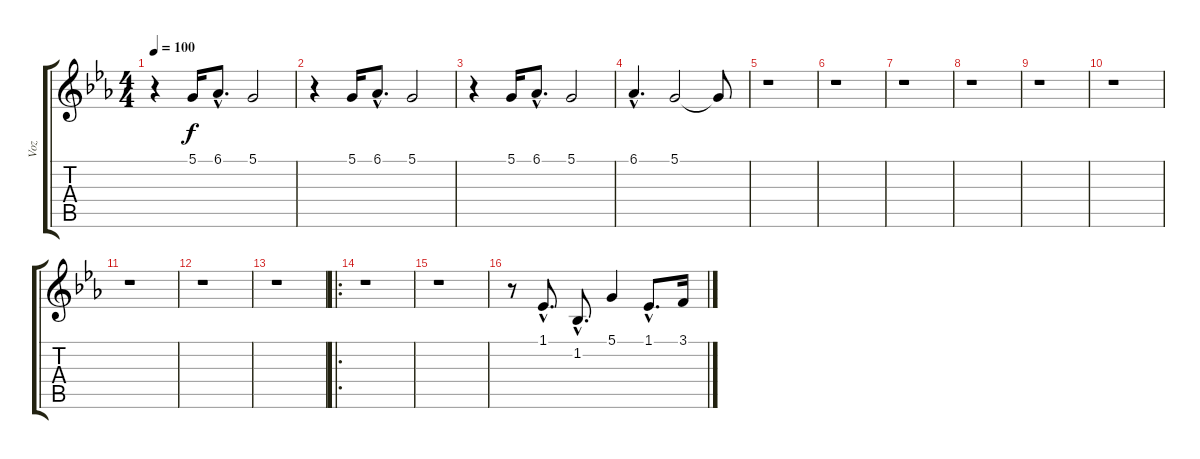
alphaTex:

\track ("Voz" "Voz") {instrument frenchhorn}
\staff {score tabs}
\tuning (D4 A3 F3 C3 G2 D2) {hide}
\ts (4 4)
\tempo 100
\clef g2
\ks cminor
r.4{dy f instrument frenchhorn} 5.1.16 6.1{hac}.8{d} 5.1.2 |
r.4 5.1.16 6.1{hac}.8{d} 5.1.2 |
r.4 5.1.16 6.1{hac}.8{d} 5.1.2 |
6.1{hac}.4{d} 5.1.2 5.1{t}.8 |
r.1 |
r.1 |
r.1 |
r.1 |
r.1 |
r.1 |
r.1 |
r.1 |
r.1 |
\ro
r.1 |
r.1 |
r.8 1.1{hac}.8{d} 1.2{hac}.8{d} 5.1.4 1.1{hac}.8{d} 3.1.16
